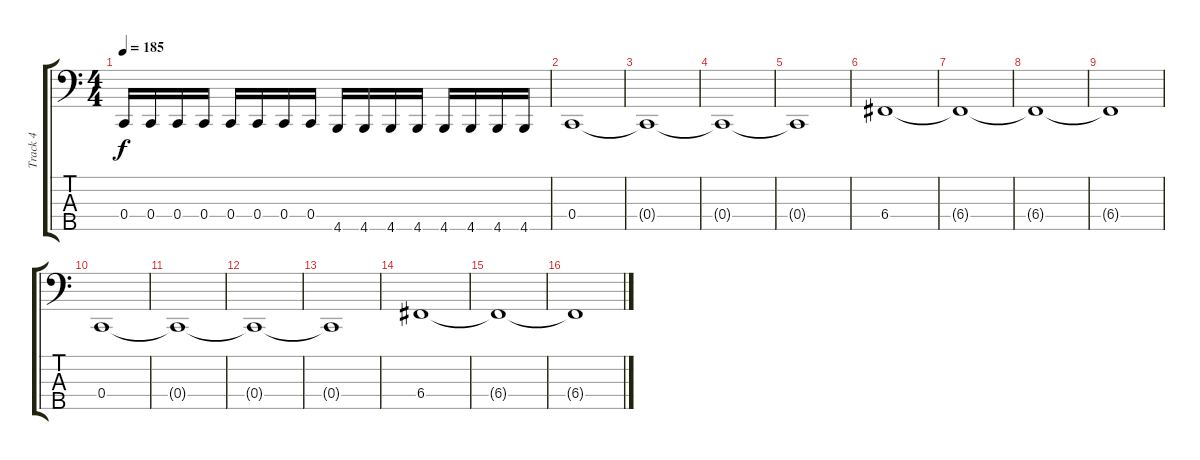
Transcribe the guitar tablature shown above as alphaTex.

\track ("Track 4" "Track 4") {instrument electricbasspick}
\staff {score tabs}
\tuning (F2 C2 G1 C1 G0) {hide}
\ts (4 4)
\tempo 185
\clef f4
\ks c
0.4.16{dy f} 0.4.16 0.4.16 0.4.16 0.4.16 0.4.16 0.4.16 0.4.16 4.5.16 4.5.16 4.5.16 4.5.16 4.5.16 4.5.16 4.5.16 4.5.16 |
0.4.1 |
0.4{t}.1 |
0.4{t}.1 |
0.4{t}.1 |
6.4.1 |
6.4{t}.1 |
6.4{t}.1 |
6.4{t}.1 |
0.4.1 |
0.4{t}.1 |
0.4{t}.1 |
0.4{t}.1 |
6.4.1 |
6.4{t}.1 |
6.4{t}.1
